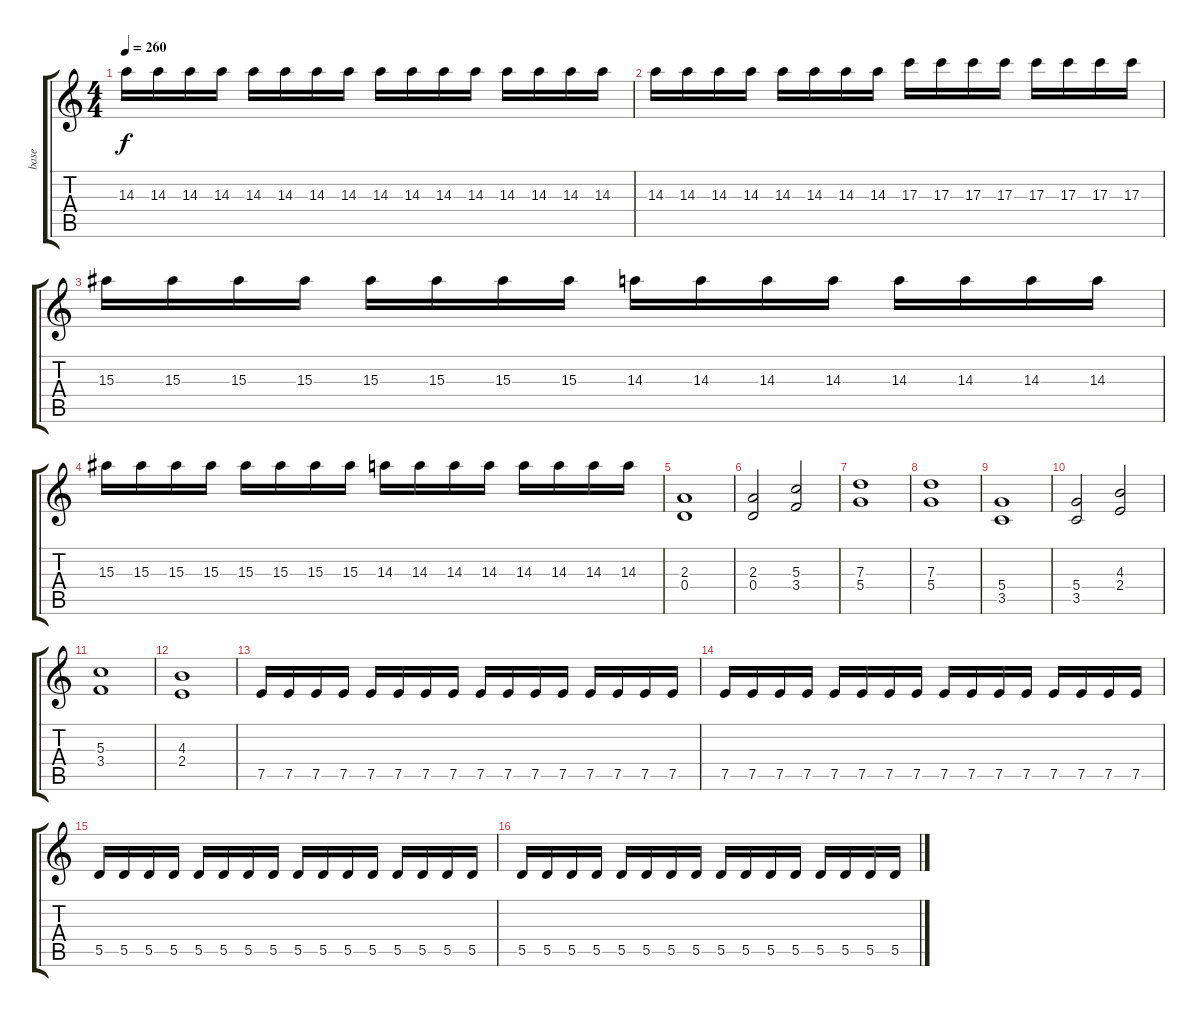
\track ("base" "base") {instrument distortionguitar}
\staff {score tabs}
\tuning (E4 B3 G3 D3 A2 E2) {hide}
\ts (4 4)
\tempo 260
\clef g2
\ks c
14.3.16{dy f} 14.3.16 14.3.16 14.3.16 14.3.16 14.3.16 14.3.16 14.3.16 14.3.16 14.3.16 14.3.16 14.3.16 14.3.16 14.3.16 14.3.16 14.3.16 |
14.3.16 14.3.16 14.3.16 14.3.16 14.3.16 14.3.16 14.3.16 14.3.16 17.3.16 17.3.16 17.3.16 17.3.16 17.3.16 17.3.16 17.3.16 17.3.16 |
15.3.16 15.3.16 15.3.16 15.3.16 15.3.16 15.3.16 15.3.16 15.3.16 14.3.16 14.3.16 14.3.16 14.3.16 14.3.16 14.3.16 14.3.16 14.3.16 |
15.3.16 15.3.16 15.3.16 15.3.16 15.3.16 15.3.16 15.3.16 15.3.16 14.3.16 14.3.16 14.3.16 14.3.16 14.3.16 14.3.16 14.3.16 14.3.16 |
(2.3 0.4).1 |
(2.3 0.4).2 (5.3 3.4).2 |
(7.3 5.4).1 |
(7.3 5.4).1 |
(5.4 3.5).1 |
(5.4 3.5).2 (4.3 2.4).2 |
(5.3 3.4).1 |
(4.3 2.4).1 |
7.5.16 7.5.16 7.5.16 7.5.16 7.5.16 7.5.16 7.5.16 7.5.16 7.5.16 7.5.16 7.5.16 7.5.16 7.5.16 7.5.16 7.5.16 7.5.16 |
7.5.16 7.5.16 7.5.16 7.5.16 7.5.16 7.5.16 7.5.16 7.5.16 7.5.16 7.5.16 7.5.16 7.5.16 7.5.16 7.5.16 7.5.16 7.5.16 |
5.5.16 5.5.16 5.5.16 5.5.16 5.5.16 5.5.16 5.5.16 5.5.16 5.5.16 5.5.16 5.5.16 5.5.16 5.5.16 5.5.16 5.5.16 5.5.16 |
5.5.16 5.5.16 5.5.16 5.5.16 5.5.16 5.5.16 5.5.16 5.5.16 5.5.16 5.5.16 5.5.16 5.5.16 5.5.16 5.5.16 5.5.16 5.5.16
